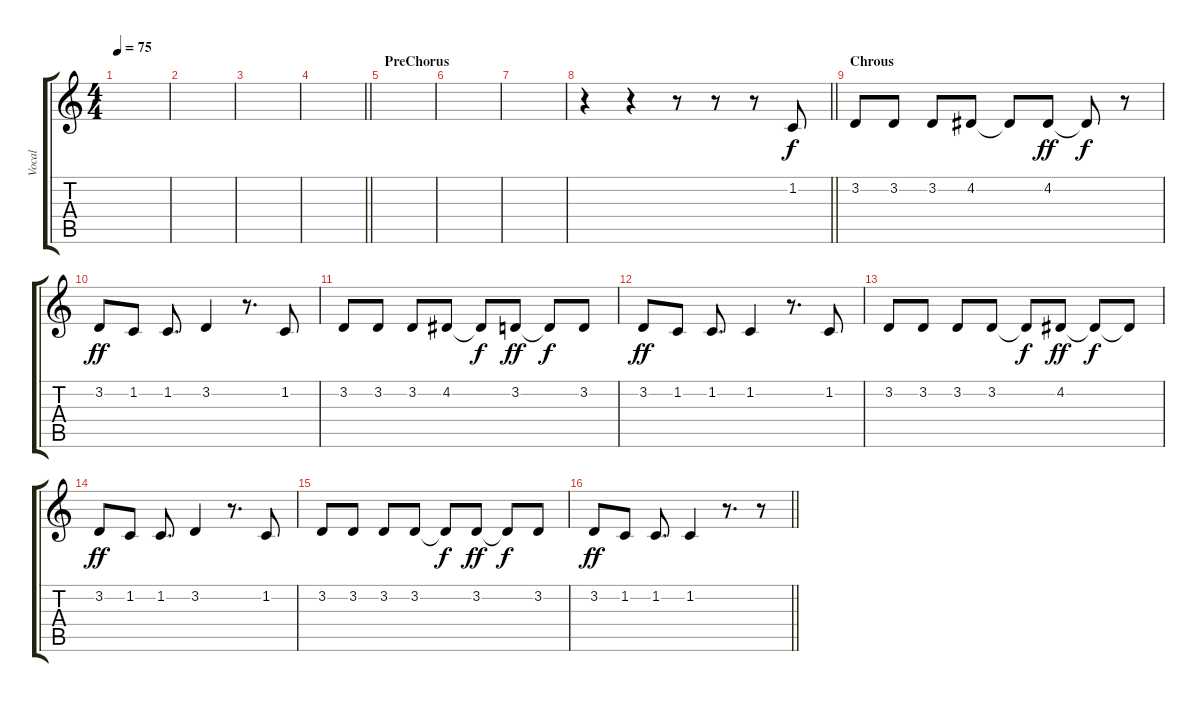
\track ("Vocal" "Vocal") {instrument sopranosax}
\staff {score tabs}
\tuning (E4 B3 G3 D3 A2 E2) {hide}
\ts (4 4)
\tempo 75
\clef g2
\ks c
|
|
|
\barLineRight lightlight
|
\section ("" "PreChorus")
|
|
|
\barLineRight lightlight
r.4 r.4 r.8 r.8 r.8 1.2.8 |
\section ("" "Chrous")
3.2.8 3.2.8 3.2.8 4.2.8 4.2{t}.8{dy f} 4.2.8{dy ff} 4.2{t}.8{dy f} r.8 |
3.2.8{dy ff} 1.2.8 1.2.8{d} 3.2.4 r.8{d} 1.2.8 |
3.2.8 3.2.8 3.2.8 4.2.8 4.2{t}.8{dy f} 3.2.8{dy ff} 3.2{t}.8{dy f} 3.2.8 |
3.2.8{dy ff} 1.2.8 1.2.8{d} 1.2.4 r.8{d} 1.2.8 |
3.2.8 3.2.8 3.2.8 3.2.8 3.2{t}.8{dy f} 4.2.8{dy ff} 4.2{t}.8{dy f} 4.2{t}.8 |
3.2.8{dy ff} 1.2.8 1.2.8{d} 3.2.4 r.8{d} 1.2.8 |
3.2.8 3.2.8 3.2.8 3.2.8 3.2{t}.8{dy f} 3.2.8{dy ff} 3.2{t}.8{dy f} 3.2.8 |
\barLineRight lightlight
3.2.8{dy ff} 1.2.8 1.2.8{d} 1.2.4 r.8{d} r.8
